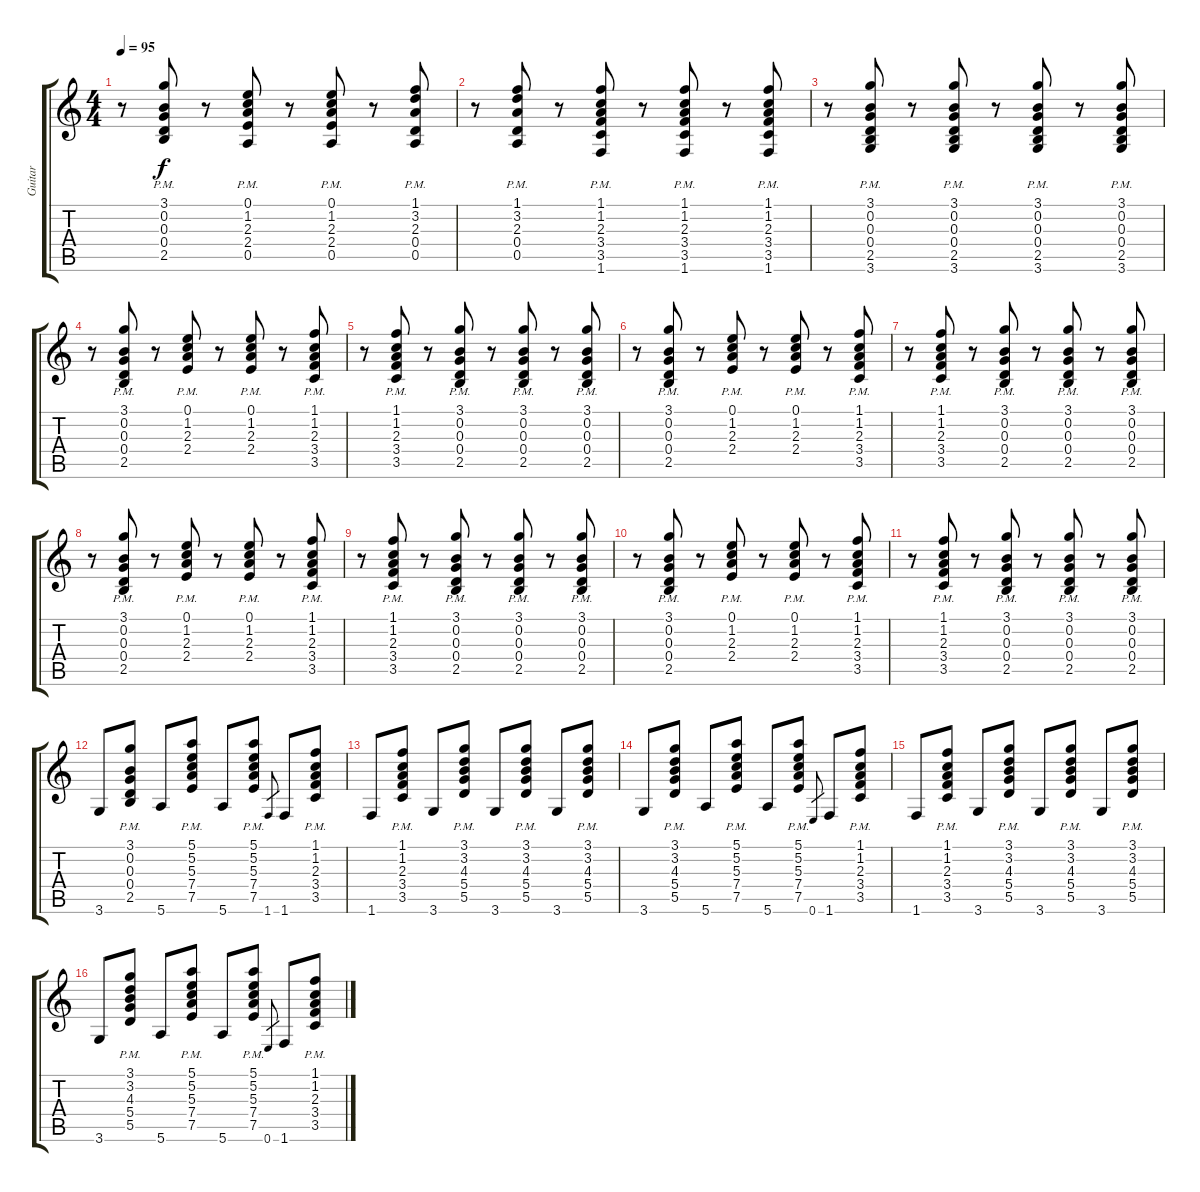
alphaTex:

\track ("Guitar" "Guitar") {instrument acousticguitarsteel}
\staff {score tabs}
\tuning (E4 B3 G3 D3 A2 E2) {hide}
\ts (4 4)
\tempo 95
\clef g2
\ks c
r.8{dy f} (3.1{pm} 0.2{pm} 0.3{pm} 0.4{pm} 2.5{pm}).8 r.8 (0.1{pm} 1.2{pm} 2.3{pm} 2.4{pm} 0.5{pm}).8 r.8 (0.1{pm} 1.2{pm} 2.3{pm} 2.4{pm} 0.5{pm}).8 r.8 (1.1{pm} 3.2{pm} 2.3{pm} 0.4{pm} 0.5{pm}).8 |
r.8 (1.1{pm} 3.2{pm} 2.3{pm} 0.4{pm} 0.5{pm}).8 r.8 (1.1{pm} 1.2{pm} 2.3{pm} 3.4{pm} 3.5{pm} 1.6{pm}).8 r.8 (1.1{pm} 1.2{pm} 2.3{pm} 3.4{pm} 3.5{pm} 1.6{pm}).8 r.8 (1.1{pm} 1.2{pm} 2.3{pm} 3.4{pm} 3.5{pm} 1.6{pm}).8 |
r.8 (3.1{pm} 0.2{pm} 0.3{pm} 0.4{pm} 2.5{pm} 3.6{pm}).8 r.8 (3.1{pm} 0.2{pm} 0.3{pm} 0.4{pm} 2.5{pm} 3.6{pm}).8 r.8 (3.1{pm} 0.2{pm} 0.3{pm} 0.4{pm} 2.5{pm} 3.6{pm}).8 r.8 (3.1{pm} 0.2{pm} 0.3{pm} 0.4{pm} 2.5{pm} 3.6{pm}).8 |
r.8 (3.1{pm} 0.2{pm} 0.3{pm} 0.4{pm} 2.5{pm}).8 r.8 (0.1{pm} 1.2{pm} 2.3{pm} 2.4{pm}).8 r.8 (0.1{pm} 1.2{pm} 2.3{pm} 2.4{pm}).8 r.8 (1.1{pm} 1.2{pm} 2.3{pm} 3.4{pm} 3.5{pm}).8 |
r.8 (1.1{pm} 1.2{pm} 2.3{pm} 3.4{pm} 3.5{pm}).8 r.8 (3.1{pm} 0.2{pm} 0.3{pm} 0.4{pm} 2.5{pm}).8 r.8 (3.1{pm} 0.2{pm} 0.3{pm} 0.4{pm} 2.5{pm}).8 r.8 (3.1{pm} 0.2{pm} 0.3{pm} 0.4{pm} 2.5{pm}).8 |
r.8 (3.1{pm} 0.2{pm} 0.3{pm} 0.4{pm} 2.5{pm}).8 r.8 (0.1{pm} 1.2{pm} 2.3{pm} 2.4{pm}).8 r.8 (0.1{pm} 1.2{pm} 2.3{pm} 2.4{pm}).8 r.8 (1.1{pm} 1.2{pm} 2.3{pm} 3.4{pm} 3.5{pm}).8 |
r.8 (1.1{pm} 1.2{pm} 2.3{pm} 3.4{pm} 3.5{pm}).8 r.8 (3.1{pm} 0.2{pm} 0.3{pm} 0.4{pm} 2.5{pm}).8 r.8 (3.1{pm} 0.2{pm} 0.3{pm} 0.4{pm} 2.5{pm}).8 r.8 (3.1{pm} 0.2{pm} 0.3{pm} 0.4{pm} 2.5{pm}).8 |
r.8 (3.1{pm} 0.2{pm} 0.3{pm} 0.4{pm} 2.5{pm}).8 r.8 (0.1{pm} 1.2{pm} 2.3{pm} 2.4{pm}).8 r.8 (0.1{pm} 1.2{pm} 2.3{pm} 2.4{pm}).8 r.8 (1.1{pm} 1.2{pm} 2.3{pm} 3.4{pm} 3.5{pm}).8 |
r.8 (1.1{pm} 1.2{pm} 2.3{pm} 3.4{pm} 3.5{pm}).8 r.8 (3.1{pm} 0.2{pm} 0.3{pm} 0.4{pm} 2.5{pm}).8 r.8 (3.1{pm} 0.2{pm} 0.3{pm} 0.4{pm} 2.5{pm}).8 r.8 (3.1{pm} 0.2{pm} 0.3{pm} 0.4{pm} 2.5{pm}).8 |
r.8 (3.1{pm} 0.2{pm} 0.3{pm} 0.4{pm} 2.5{pm}).8 r.8 (0.1{pm} 1.2{pm} 2.3{pm} 2.4{pm}).8 r.8 (0.1{pm} 1.2{pm} 2.3{pm} 2.4{pm}).8 r.8 (1.1{pm} 1.2{pm} 2.3{pm} 3.4{pm} 3.5{pm}).8 |
r.8 (1.1{pm} 1.2{pm} 2.3{pm} 3.4{pm} 3.5{pm}).8 r.8 (3.1{pm} 0.2{pm} 0.3{pm} 0.4{pm} 2.5{pm}).8 r.8 (3.1{pm} 0.2{pm} 0.3{pm} 0.4{pm} 2.5{pm}).8 r.8 (3.1{pm} 0.2{pm} 0.3{pm} 0.4{pm} 2.5{pm}).8 |
3.6.8 (3.1{pm} 0.2{pm} 0.3{pm} 0.4{pm} 2.5{pm}).8 5.6.8 (5.1{pm} 5.2{pm} 5.3{pm} 7.4{pm} 7.5).8 5.6.8 (5.1{pm} 5.2{pm} 5.3{pm} 7.4{pm} 7.5).8 1.6.8{gr} 1.6.8 (1.1{pm} 1.2{pm} 2.3{pm} 3.4{pm} 3.5{pm}).8 |
1.6.8 (1.1{pm} 1.2{pm} 2.3{pm} 3.4{pm} 3.5{pm}).8 3.6.8 (3.1{pm} 3.2{pm} 4.3{pm} 5.4{pm} 5.5{pm}).8 3.6.8 (3.1{pm} 3.2{pm} 4.3{pm} 5.4{pm} 5.5{pm}).8 3.6.8 (3.1{pm} 3.2{pm} 4.3{pm} 5.4{pm} 5.5{pm}).8 |
3.6.8 (3.1{pm} 3.2{pm} 4.3{pm} 5.4{pm} 5.5{pm}).8 5.6.8 (5.1{pm} 5.2{pm} 5.3{pm} 7.4{pm} 7.5).8 5.6.8 (5.1{pm} 5.2{pm} 5.3{pm} 7.4{pm} 7.5).8 0.6.8{gr} 1.6.8 (1.1{pm} 1.2{pm} 2.3{pm} 3.4{pm} 3.5{pm}).8 |
1.6.8 (1.1{pm} 1.2{pm} 2.3{pm} 3.4{pm} 3.5{pm}).8 3.6.8 (3.1{pm} 3.2{pm} 4.3{pm} 5.4{pm} 5.5{pm}).8 3.6.8 (3.1{pm} 3.2{pm} 4.3{pm} 5.4{pm} 5.5{pm}).8 3.6.8 (3.1{pm} 3.2{pm} 4.3{pm} 5.4{pm} 5.5{pm}).8 |
3.6.8 (3.1{pm} 3.2{pm} 4.3{pm} 5.4{pm} 5.5{pm}).8 5.6.8 (5.1{pm} 5.2{pm} 5.3{pm} 7.4{pm} 7.5).8 5.6.8 (5.1{pm} 5.2{pm} 5.3{pm} 7.4{pm} 7.5).8 0.6.8{gr} 1.6.8 (1.1{pm} 1.2{pm} 2.3{pm} 3.4{pm} 3.5{pm}).8
